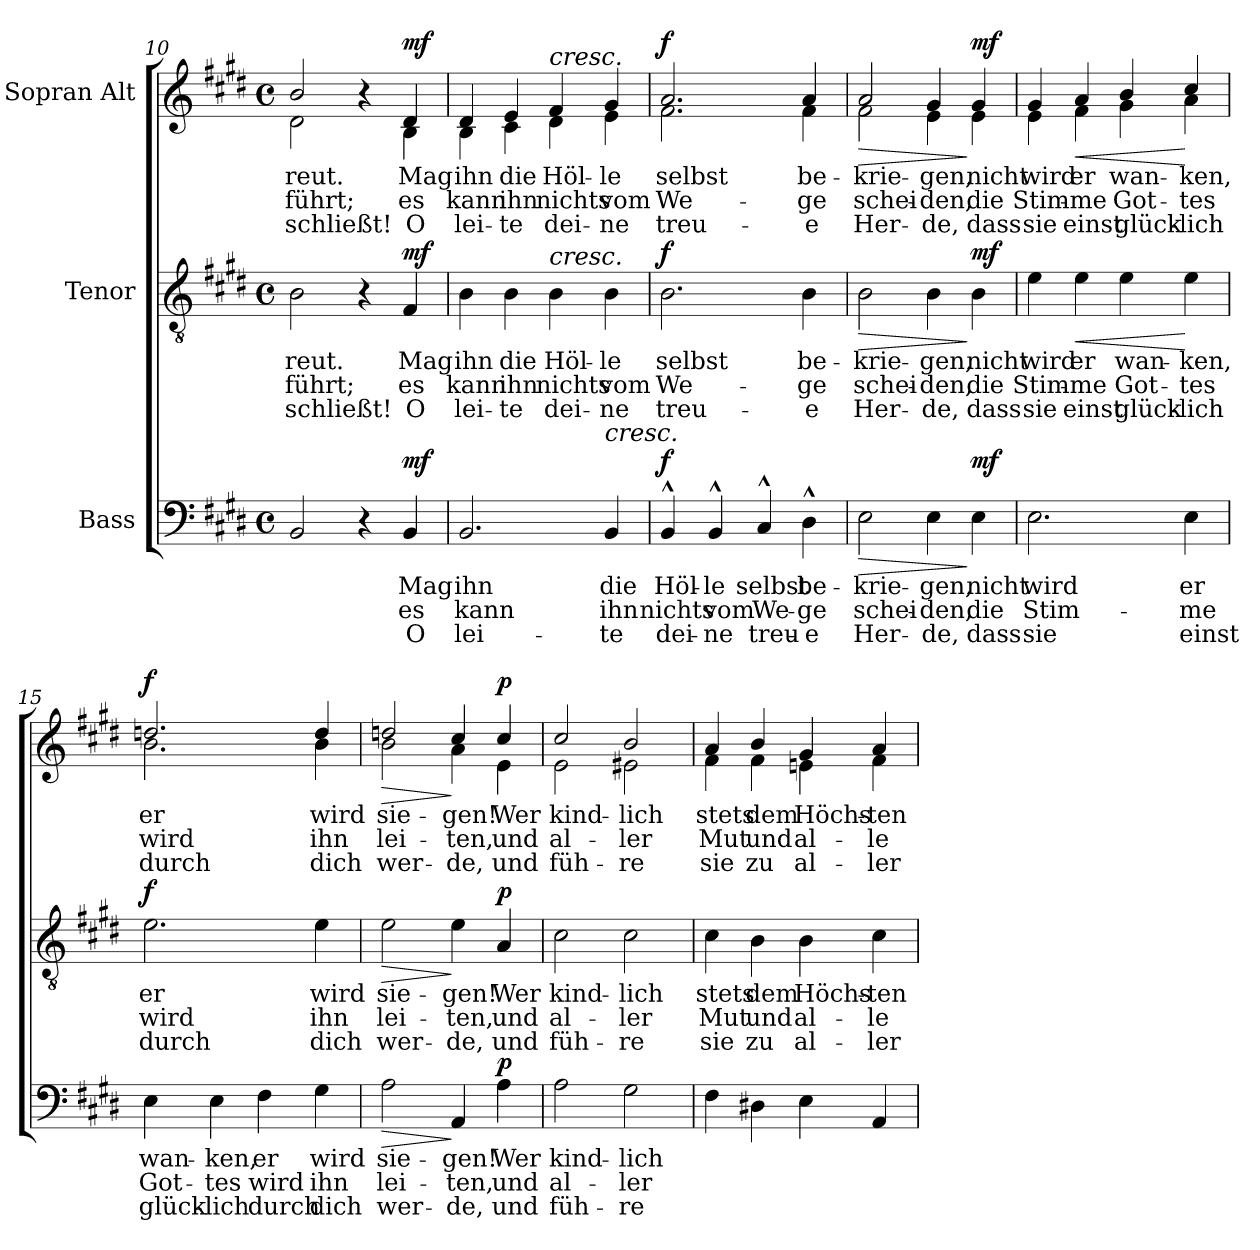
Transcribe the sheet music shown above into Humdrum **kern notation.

**kern	**text	**text	**text	**dynam	**kern	**text	**text	**text	**dynam	**kern	**text	**text	**text	**dynam
*part3	*part3	*part3	*part3	*part3	*part2	*part2	*part2	*part2	*part2	*part1	*part1	*part1	*part1	*part1
*staff3	*staff3	*staff3	*staff3	*staff3	*staff2	*staff2	*staff2	*staff2	*staff2	*staff1	*staff1	*staff1	*staff1	*staff1
*I"Bass	*	*	*	*	*I"Tenor	*	*	*	*	*I"Sopran Alt	*	*	*	*
!!LO:LB:g=z
*clefF4	*	*	*	*	*clefGv2	*	*	*	*	*clefG2	*	*	*	*
*k[f#c#g#d#]	*	*	*	*	*k[f#c#g#d#]	*	*	*	*	*k[f#c#g#d#]	*	*	*	*
*M4/4	*	*	*	*	*M4/4	*	*	*	*	*M4/4	*	*	*	*
*met(c)	*	*	*	*	*met(c)	*	*	*	*	*met(c)	*	*	*	*
=10	=10	=10	=10	=10	=10	=10	=10	=10	=10	=10	=10	=10	=10	=10
!	!	!	!	!	!	!LO:LY:b	!LO:LY:b	!LO:LY:b	!	!	!LO:LY:b	!LO:LY:b	!LO:LY:b	!
*	*	*	*	*	*	*	*	*	*	*^	*	*	*	*
2BB/	.	.	.	.	2B\	-reut.	-führt;	-schließt!	.	2b/	2d#\	-reut.	-führt;	-schließt!	.
4r	.	.	.	.	4r	.	.	.	.	4r	4ryy	.	.	.	.
!	!LO:LY:b	!LO:LY:b	!LO:LY:b	!LO:DY:a	!	!LO:LY:b	!LO:LY:b	!LO:LY:b	!LO:DY:a	!	!	!LO:LY:b	!LO:LY:b	!LO:LY:b	!LO:DY:a
4BB/	Mag	es	O	mf	4F#/	Mag	es	O	mf	4d#/	4B\	Mag	es	O	mf
=11	=11	=11	=11	=11	=11	=11	=11	=11	=11	=11	=11	=11	=11	=11	=11
!	!LO:LY:b	!LO:LY:b	!LO:LY:b	!	!	!LO:LY:b	!LO:LY:b	!LO:LY:b	!	!	!	!LO:LY:b	!LO:LY:b	!LO:LY:b	!
2.BB/	ihn	kann	lei-	.	4B\	ihn	kann	lei-	.	4d#/	4B\	ihn	kann	lei-	.
!	!	!	!	!	!	!LO:LY:b	!LO:LY:b	!LO:LY:b	!	!	!	!LO:LY:b	!LO:LY:b	!LO:LY:b	!
.	.	.	.	.	4B\	die	ihn	-te	.	4e/	4c#\	die	ihn	-te	.
!	!	!	!	!	!	!	!	!	!	!LO:TX:a:i:t=cresc.	!	!	!	!	!
!	!	!	!	!	!LO:TX:a:i:t=cresc.	!	!	!	!	!	!	!	!	!	!
!	!	!	!	!	!	!LO:LY:b	!LO:LY:b	!LO:LY:b	!	!	!	!LO:LY:b	!LO:LY:b	!LO:LY:b	!
.	.	.	.	.	4B\	Höl-	nichts	dei-	.	4f#/	4d#\	Höl-	nichts	dei-	.
!LO:TX:a:i:t=cresc.	!	!	!	!	!	!	!	!	!	!	!	!	!	!	!
!	!LO:LY:b	!LO:LY:b	!LO:LY:b	!	!	!LO:LY:b	!LO:LY:b	!LO:LY:b	!	!	!	!LO:LY:b	!LO:LY:b	!LO:LY:b	!
4BB/	die	ihn	-te	.	4B\	-le	vom	-ne	.	4g#/	4e\	-le	vom	-ne	.
=12	=12	=12	=12	=12	=12	=12	=12	=12	=12	=12	=12	=12	=12	=12	=12
!	!LO:LY:b	!LO:LY:b	!LO:LY:b	!LO:DY:a	!	!LO:LY:b	!LO:LY:b	!LO:LY:b	!LO:DY:a	!	!	!LO:LY:b	!LO:LY:b	!LO:LY:b	!LO:DY:a
4BB^^/	Höl-	nichts	dei-	f	2.B\	selbst	We-	treu-	f	2.a/	2.f#\	selbst	We-	treu-	f
!	!LO:LY:b	!LO:LY:b	!LO:LY:b	!	!	!	!	!	!	!	!	!	!	!	!
4BB^^/	-le	vom	-ne	.	.	.	.	.	.	.	.	.	.	.	.
!	!LO:LY:b	!LO:LY:b	!LO:LY:b	!	!	!	!	!	!	!	!	!	!	!	!
4C#^^/	selbst	We-	treu-	.	.	.	.	.	.	.	.	.	.	.	.
!	!LO:LY:b	!LO:LY:b	!LO:LY:b	!	!	!LO:LY:b	!LO:LY:b	!LO:LY:b	!	!	!	!LO:LY:b	!LO:LY:b	!LO:LY:b	!
4D#^^\	be-	-ge	-e	.	4B\	be-	-ge	-e	.	4a/	4f#\	be-	-ge	-e	.
=13	=13	=13	=13	=13	=13	=13	=13	=13	=13	=13	=13	=13	=13	=13	=13
!	!LO:LY:b	!LO:LY:b	!LO:LY:b	!LO:HP:b	!	!LO:LY:b	!LO:LY:b	!LO:LY:b	!LO:HP:b	!	!	!LO:LY:b	!LO:LY:b	!LO:LY:b	!LO:HP:b
2E\	-krie-	schei-	Her-	>	2B\	-krie-	schei-	Her-	>	2a/	2f#\	-krie-	schei-	Her-	>
!	!LO:LY:b	!LO:LY:b	!LO:LY:b	!	!	!LO:LY:b	!LO:LY:b	!LO:LY:b	!	!	!	!LO:LY:b	!LO:LY:b	!LO:LY:b	!
4E\	-gen,	-den,	-de,	.	4B\	-gen,	-den,	-de,	.	4g#/	4e\	-gen,	-den,	-de,	.
!	!LO:LY:b	!LO:LY:b	!LO:LY:b	!LO:DY:n=1:a	!	!LO:LY:b	!LO:LY:b	!LO:LY:b	!LO:DY:n=1:a	!	!	!LO:LY:b	!LO:LY:b	!LO:LY:b	!LO:DY:n=1:a
4E\	nicht	die	dass	] mf	4B\	nicht	die	dass	] mf	4g#/	4e\	nicht	die	dass	] mf
!!LO:PB:g=z	!!
=14	=14	=14	=14	=14	=14	=14	=14	=14	=14	=14	=14	=14	=14	=14	=14
!	!LO:LY:b	!LO:LY:b	!LO:LY:b	!	!	!LO:LY:b	!LO:LY:b	!LO:LY:b	!	!	!	!LO:LY:b	!LO:LY:b	!LO:LY:b	!
2.E\	wird	Stim-	sie	.	4e\	wird	Stim-	sie	.	4g#/	4e\	wird	Stim-	sie	.
!	!	!	!	!	!	!LO:LY:b	!LO:LY:b	!LO:LY:b	!LO:HP:b	!	!	!LO:LY:b	!LO:LY:b	!LO:LY:b	!LO:HP:b
.	.	.	.	.	4e\	er	-me	einst	<	4a/	4f#\	er	-me	einst	<
!	!	!	!	!	!	!LO:LY:b	!LO:LY:b	!LO:LY:b	!	!	!	!LO:LY:b	!LO:LY:b	!LO:LY:b	!
.	.	.	.	.	4e\	wan-	Got-	glück-	.	4b/	4g#\	wan-	Got-	glück-	.
!	!LO:LY:b	!LO:LY:b	!LO:LY:b	!	!	!LO:LY:b	!LO:LY:b	!LO:LY:b	!	!	!	!LO:LY:b	!LO:LY:b	!LO:LY:b	!
4E\	er	-me	einst	.	4e\	-ken,	-tes	-lich	[	4cc#/	4a\	-ken,	-tes	-lich	[
=15	=15	=15	=15	=15	=15	=15	=15	=15	=15	=15	=15	=15	=15	=15	=15
!	!LO:LY:b	!LO:LY:b	!LO:LY:b	!	!	!LO:LY:b	!LO:LY:b	!LO:LY:b	!LO:DY:a	!	!	!LO:LY:b	!LO:LY:b	!LO:LY:b	!LO:DY:a
4E\	wan-	Got-	glück-	.	2.e\	er	wird	durch	f	2.ddn/	2.b\	er	wird	durch	f
!	!LO:LY:b	!LO:LY:b	!LO:LY:b	!	!	!	!	!	!	!	!	!	!	!	!
4E\	-ken,	-tes	-lich	.	.	.	.	.	.	.	.	.	.	.	.
!	!LO:LY:b	!LO:LY:b	!LO:LY:b	!	!	!	!	!	!	!	!	!	!	!	!
4F#\	er	wird	durch	.	.	.	.	.	.	.	.	.	.	.	.
!	!LO:LY:b	!LO:LY:b	!LO:LY:b	!	!	!LO:LY:b	!LO:LY:b	!LO:LY:b	!	!	!	!LO:LY:b	!LO:LY:b	!LO:LY:b	!
4G#\	wird	ihn	dich	.	4e\	wird	ihn	dich	.	4dd/	4b\	wird	ihn	dich	.
=16	=16	=16	=16	=16	=16	=16	=16	=16	=16	=16	=16	=16	=16	=16	=16
!	!LO:LY:b	!LO:LY:b	!LO:LY:b	!LO:HP:b	!	!LO:LY:b	!LO:LY:b	!LO:LY:b	!LO:HP:b	!	!	!LO:LY:b	!LO:LY:b	!LO:LY:b	!LO:HP:b
2A\	sie-	lei-	wer-	>	2e\	sie-	lei-	wer-	>	2ddn/	2b\	sie-	lei-	wer-	>
!	!LO:LY:b	!LO:LY:b	!LO:LY:b	!	!	!LO:LY:b	!LO:LY:b	!LO:LY:b	!	!	!	!LO:LY:b	!LO:LY:b	!LO:LY:b	!
4AA/	-gen!	-ten,	-de,	]	4e\	-gen!	-ten,	-de,	]	4cc#/	4a\	-gen!	-ten,	-de,	]
!	!LO:LY:b	!LO:LY:b	!LO:LY:b	!LO:DY:a	!	!LO:LY:b	!LO:LY:b	!LO:LY:b	!LO:DY:a	!	!	!LO:LY:b	!LO:LY:b	!LO:LY:b	!LO:DY:a
4A\	Wer	und	und	p	4A/	Wer	und	und	p	4cc#/	4e\	Wer	und	und	p
=17	=17	=17	=17	=17	=17	=17	=17	=17	=17	=17	=17	=17	=17	=17	=17
!	!LO:LY:b	!LO:LY:b	!LO:LY:b	!	!	!LO:LY:b	!LO:LY:b	!LO:LY:b	!	!	!	!LO:LY:b	!LO:LY:b	!LO:LY:b	!
2A\	kind-	al-	füh-	.	2c#\	kind-	al-	füh-	.	2cc#/	2e\	kind-	al-	füh-	.
!	!LO:LY:b	!LO:LY:b	!LO:LY:b	!	!	!LO:LY:b	!LO:LY:b	!LO:LY:b	!	!	!	!LO:LY:b	!LO:LY:b	!LO:LY:b	!
2G#\	-lich	-ler	-re	.	2c#\	-lich	-ler	-re	.	2b/	2e#X\	-lich	-ler	-re	.
!!LO:LB:g=z	!!
=18	=18	=18	=18	=18	=18	=18	=18	=18	=18	=18	=18	=18	=18	=18	=18
!	!	!	!	!	!	!LO:LY:b	!LO:LY:b	!LO:LY:b	!	!	!	!LO:LY:b	!LO:LY:b	!LO:LY:b	!
4F#\	.	.	.	.	4c#\	stets	Mut	sie	.	4a/	4f#\	stets	Mut	sie	.
!	!	!	!	!	!	!LO:LY:b	!LO:LY:b	!LO:LY:b	!	!	!	!LO:LY:b	!LO:LY:b	!LO:LY:b	!
4D#X\	.	.	.	.	4B\	dem	und	zu	.	4b/	4f#\	dem	und	zu	.
!	!	!	!	!	!	!LO:LY:b	!LO:LY:b	!LO:LY:b	!	!	!	!LO:LY:b	!LO:LY:b	!LO:LY:b	!
4E\	.	.	.	.	4B\	Höchs-	al-	al-	.	4g#/	4en\	Höchs-	al-	al-	.
!	!	!	!	!	!	!LO:LY:b	!LO:LY:b	!LO:LY:b	!	!	!	!LO:LY:b	!LO:LY:b	!LO:LY:b	!
4AA/	.	.	.	.	4c#\	-ten	-le	-ler	.	4a/	4f#\	-ten	-le	-ler	.
*	*	*	*	*	*	*	*	*	*	*v	*v	*	*	*	*
=	=	=	=	=	=	=	=	=	=	=	=	=	=	=
*-	*-	*-	*-	*-	*-	*-	*-	*-	*-	*-	*-	*-	*-	*-
